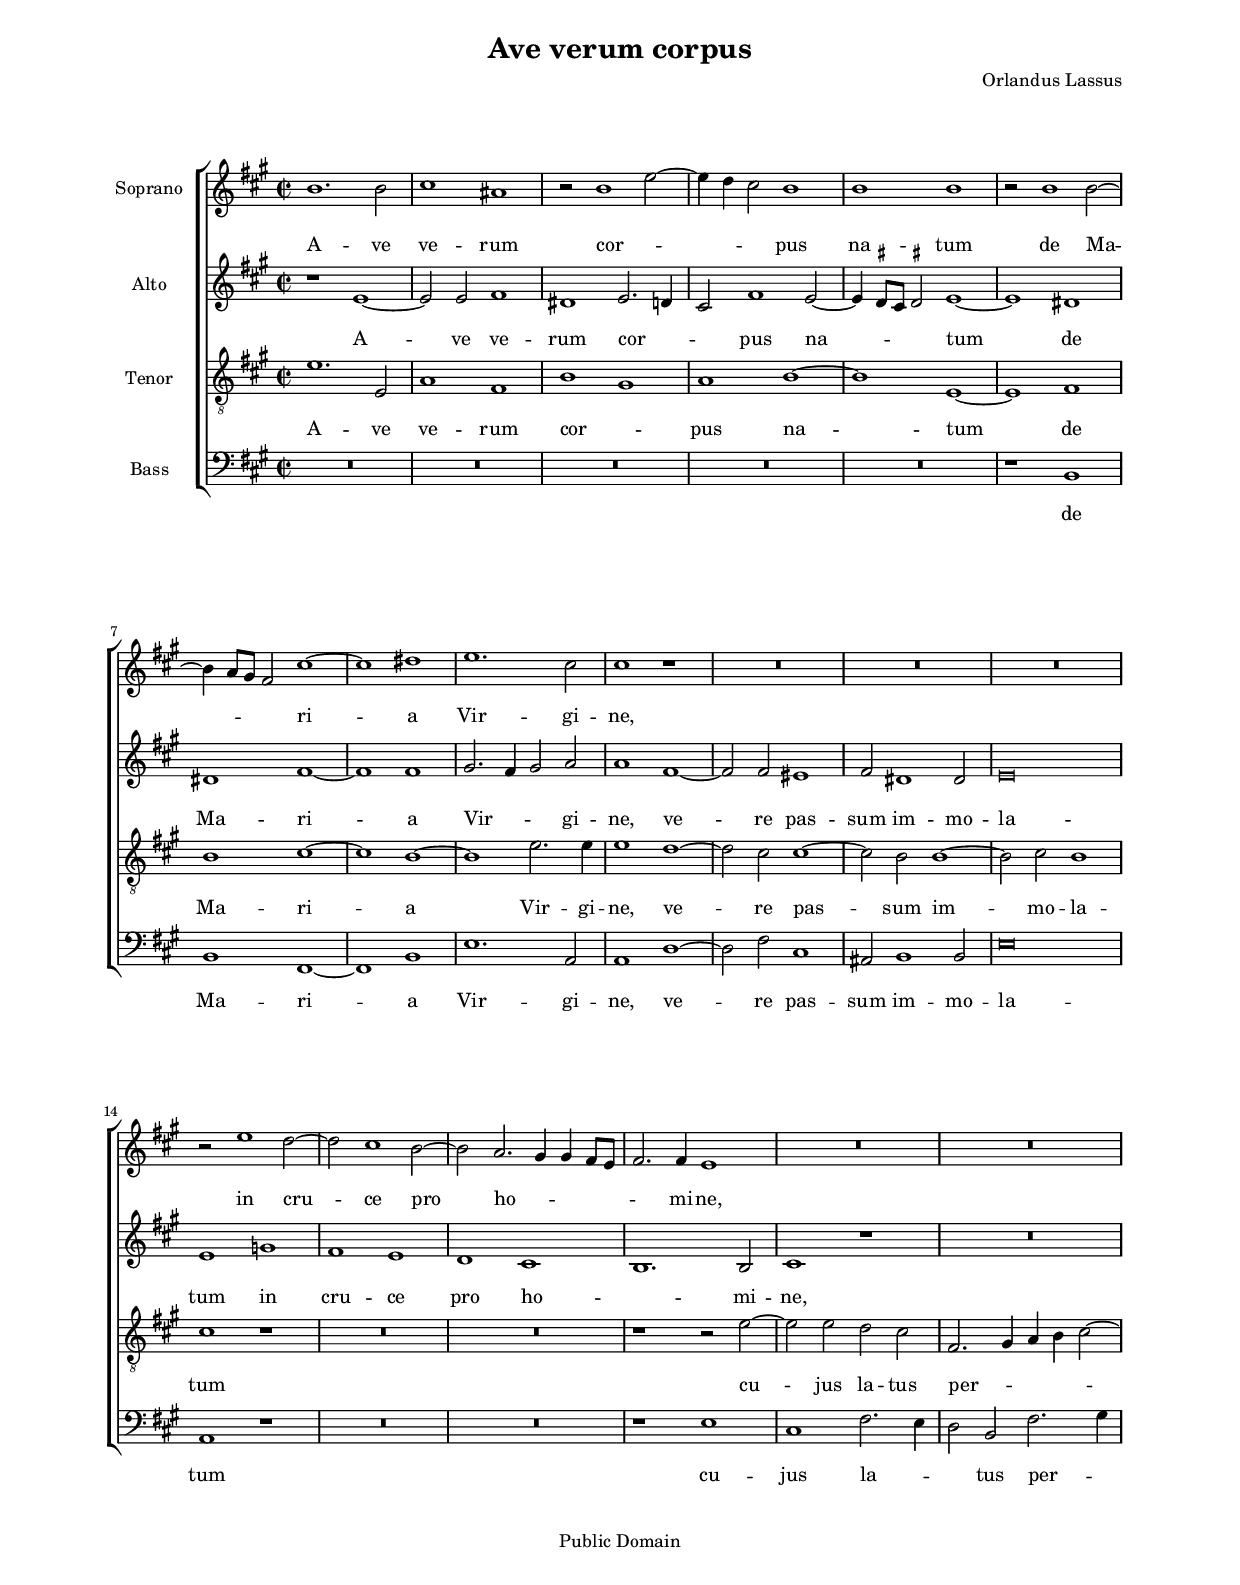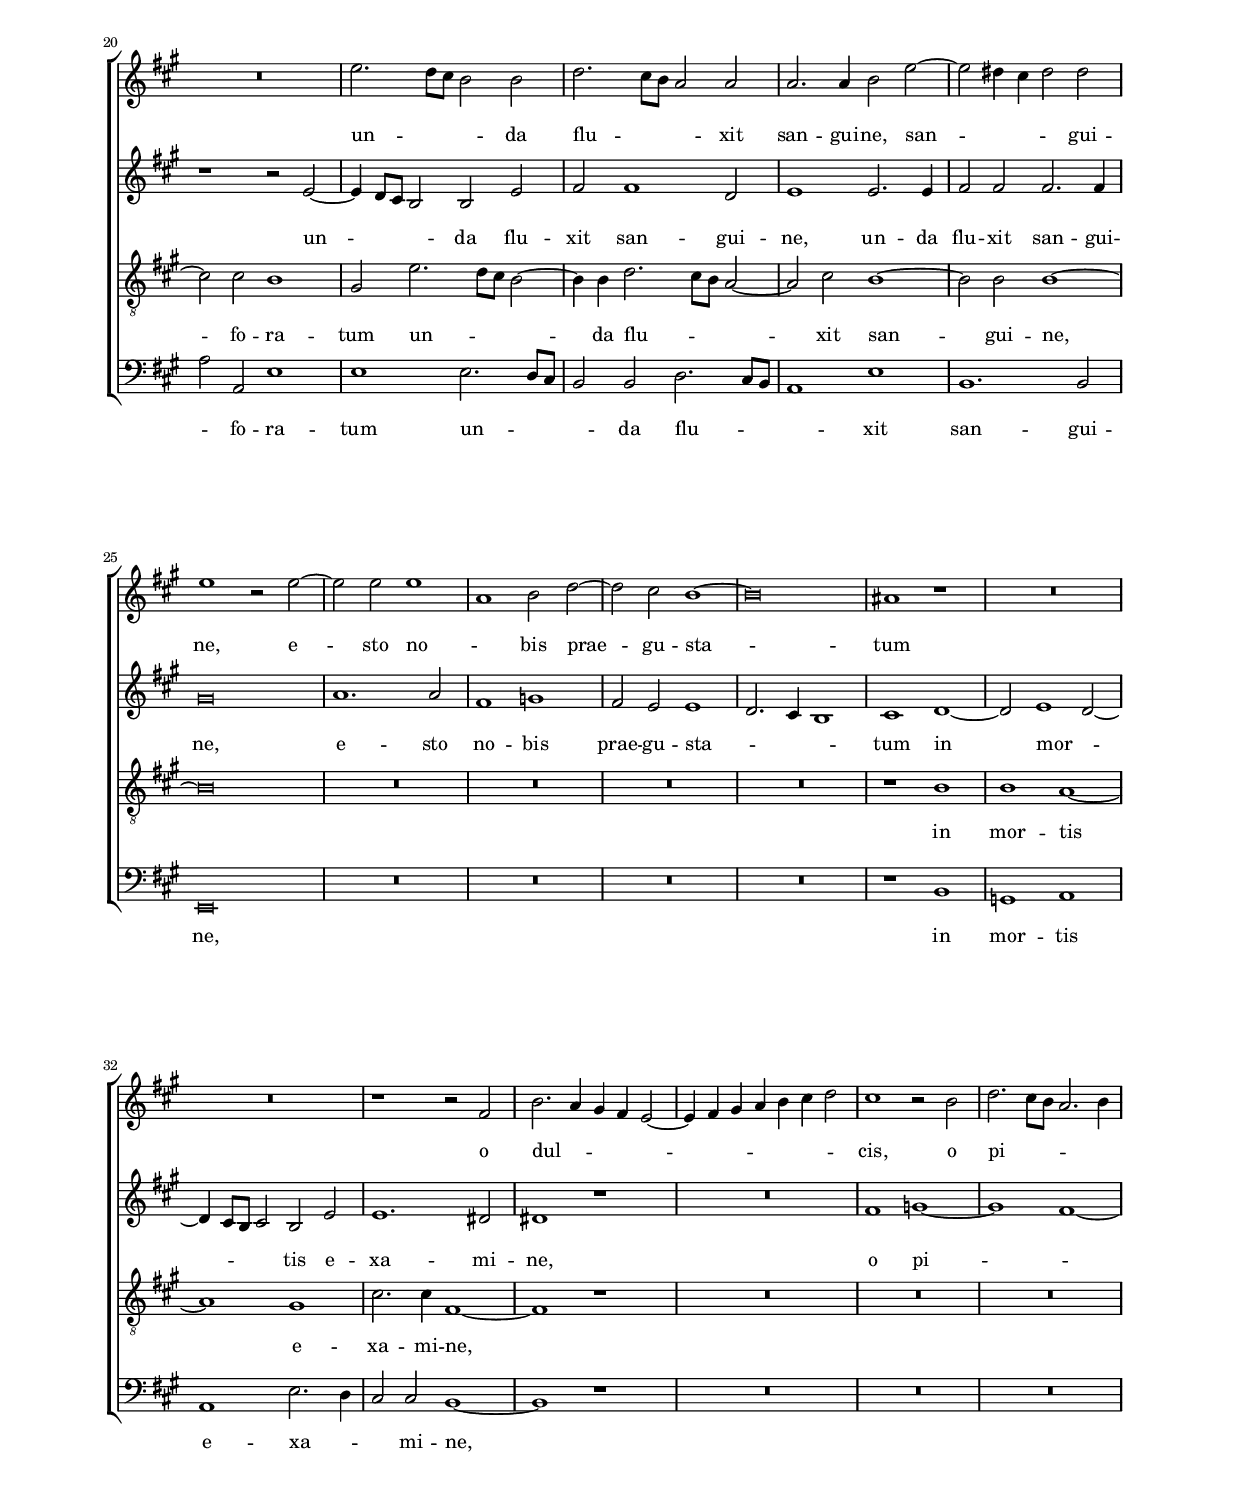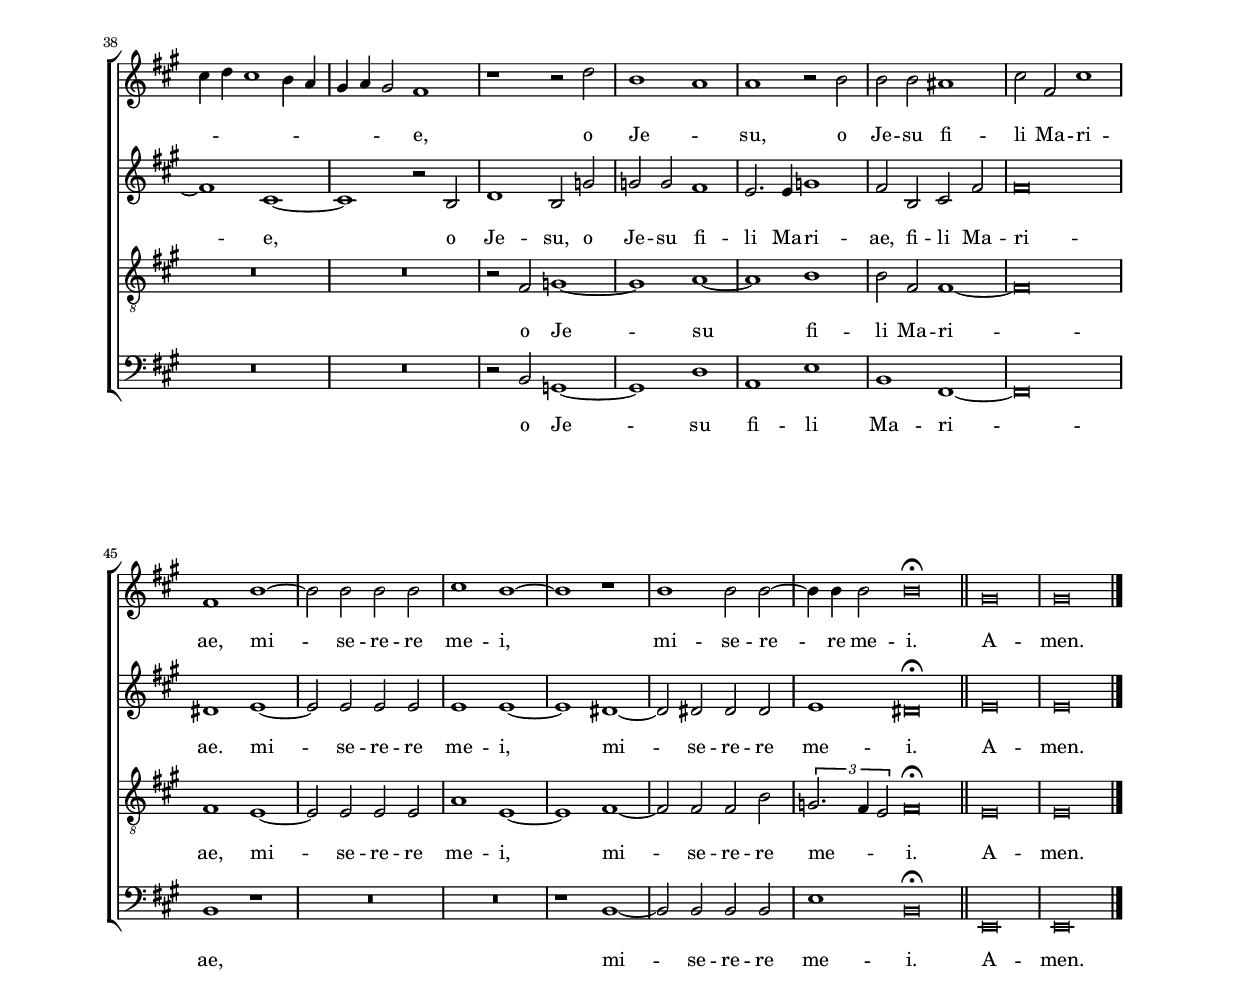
\version "2.18.2"
\include "deutsch.ly"

\header
{
  title="Ave verum corpus"
  composer="Orlandus Lassus"
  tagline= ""
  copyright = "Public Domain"
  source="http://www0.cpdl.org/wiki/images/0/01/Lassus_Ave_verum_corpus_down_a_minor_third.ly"
}

#(set-global-staff-size 15.5 )
#(ly:set-option 'point-and-click #f)

\paper {
  #(set-paper-size "a4")
  top-margin = 20\mm
  bottom-margin = 20\mm
  left-margin = 20\mm
  right-margin = 20\mm
  %indent = 20\mm
  print-page-number = ##f

  ragged-bottom = ##f
  ragged-last-bottom = ##t
  system-system-spacing = #'((basic-distance . 17) (minimum-distance . 14) (padding . 7) (strechability . 250))
}

global = {
  \key c \major
  \time 2/2 \set Score.measureLength = #(ly:make-moment 2/1)
  \skip 1*98 \set Score.measureLength = #(ly:make-moment 3/1)
  \skip 1*3 \set Score.measureLength = #(ly:make-moment 2/1)
  \bar "||"
  \skip 1*4 \bar "|."
}

ficta = { \once \set suggestAccidentals = ##t }

cantus =  \relative c'' {
  d1. d2
  e1 cis
  r2 d1 g2~
  g4 f e2 d1
%5
  d1 d |
  r2 d1 d2~
  d4 c8 h a2 e'1~
  e1 fis
  g1. e2
%10
  e1 r |
  R\breve
  R\breve
  R\breve
  r2 g1 f2~
%15
  f2 e1 d2~ |
  d2 c2. h4 h a8 g
  a2. a4 g1
  R\breve
  R\breve
%20
  R\breve |
  g'2. f8 e d2 d
  f2. e8 d c2 c
  c2. c4 d2 g~
  g2 fis4 e fis2 fis
%25
  g1 r2 g~ |
  g2 g g1
  c,1 d2 f~
  f2 e d1~
  d\breve
%30
  cis1 r |
  R\breve
  R\breve
  r1 r2 a
  d2. c4 h a g2~
%35
  g4 a h c d e f2 |
  e1 r2 d
  f2. e8 d c2. d4
  e4 f e1 d4 c
  h4 c h2 a1
%40
  r1 r2 f' |
  d1 c
  c1 r2 d
  d2 d cis1
  e2 a, e'1
%45
  a,1 d~ |
  d2 d d d
  e1 d~
  d1 r
  d1 d2 d~
%50
  d4 d d2 d\breve^\fermata |
  h\breve
  h\breve |
}

altus =  \relative c' {
  r1 g'~
  g2 g a1
  fis1 g2. f4
  e2 a1 g2~
%5
  g4 \ficta fis8 e \ficta fis!2 g1~ |
  g1 fis
  fis1 a~
  a1 a
  h2. a4 h2 c
%10
  c1 a~ |
  a2 a gis1
  a2 fis1 fis2
  g\breve
  g1 b
%15
  a1 g |
  f1 e
  d1. d2
  e1 r
  R\breve
%20
  r1 r2 g~ |
  g4 f8 e d2 d g
  a2 a1 f2
  g1 g2. g4
  a2 a a2. a4
%25
  h\breve |
  c1. c2
  a1 b
  a2 g g1
  f2. e4 d1
%30
  e1 f~ |
  f2 g1 f2~
  f4 e8 d e2 d g
  g1. fis2
  fis1 r
%35
  R\breve |
  a1 b~
        b1 a~
  a e~
  e1 r2 d
%40
        f1 d2 b'
  b2 b a1 |
  g2. g4 b1
  a2 d, e a
  a\breve
%45
        fis1 g~
  g2 g g g |
  g1 g~
  g1 fis~
  fis2 fis fis fis
%50
        g1 fis\breve^\fermata
  g\breve |
  g\breve |
}


tenor = \relative c' {
  g'1. g,2
  c1 a
  d1 h
  c1 d~
%5
  d1 g,~ |
  g1 a
  d1 e~
  e1 d~
  d1 g2. g4
%10
  g1 f~ |
  f2 e e1~
  e2 d d1~
  d2 e d1
  e1 r
%15
  R\breve |
  R\breve
  r1 r2 g~
  g2 g f e
  a,2. h4 c d e2~
%20
  e2 e d1 |
  h2 g'2. f8 e d2~
  d4 d f2. e8 d c2~
  c2 e d1~
  d2 d d1~
%25
  d\breve |
  R\breve
  R\breve
  R\breve
  R\breve
%30
  r1 d |
  d1 c~
  c1 h
  e2. e4 a,1~
  a1 r
%35
  R\breve |
  R\breve
  R\breve
  R\breve
  R\breve
%40
  r2 a b1~ |
  b1 c~
  c1 d
  d2 a a1~
  a\breve
%45
  a1 g~ |
  g2 g g g
  c1 g~
  g1 a~
  a2 a a d
%50
        \tuplet 3/2 { b2. a4 g2 } a\breve^\fermata |
  g\breve
  g\breve |
}

bassus = \relative c {
  R\breve
  R\breve
  R\breve
  R\breve
%5
  R\breve |
  r1 d
  d1 a~
  a1 d
  g1. c,2
%10
  c1 f~ |
  f2 a e1
  cis2 d1 d2
  g\breve
  c,1 r
%15
  R\breve |
  R\breve
  r1 g'
  e1 a2. g4
  f2 d a'2. h4
%20
  c2 c, g'1 |
  g1 g2. f8 e
  d2 d f2. e8 d
  c1 g'
  d1. d2
%25
  g,\breve |
  R\breve
  R\breve
  R\breve
  R\breve
%30
  r1 d' |
  b1 c
  c1 g'2. f4
  e2 e d1~
  d1 r
%35
  R\breve |
  R\breve
  R\breve
  R\breve
  R\breve
%40
  r2 d b1~ |
  b1 f'
  c1 g'
  d1 a~
  a\breve
%45
  d1 r |
  R\breve
  R\breve
  r1 d~
  d2 d d d
%50
  g1 d\breve^\fermata |
  g,\breve
  g\breve |
}


lyricsSoprano = \lyricmode {
  A -- ve ve -- rum cor -- _ _ _ pus na -- tum
  de Ma -- _ _ _ ri -- a Vir -- gi -- ne,
  in cru -- ce pro ho -- _ _ _ _ _ mi -- ne,
  un -- _ _ _ da flu -- _ _ _ xit san -- gui -- ne,
  san -- _ _ _ gui -- ne,
  e -- sto no -- _ bis prae -- gu -- sta -- tum
  o dul -- _ _ _ _ _ _ _ _ _ _ cis,
  o pi -- _ _ _ _ _ _ _ _ _ _ _ _ e,
  o Je -- _ su,
  o Je -- su fi -- li Ma -- ri -- ae,
  mi -- se -- re -- re me -- i,
  mi -- se -- re -- re me -- i.
  A -- men.
}

lyricsAlto = \lyricmode {
  A -- ve ve -- rum cor -- _ _ pus na -- _ _ _ tum
  de Ma -- ri -- a Vir -- _ _ gi -- ne,
  ve -- re pas -- sum im -- mo -- la -- tum
  in cru -- ce pro ho -- _ mi -- ne,
  un -- _ _ _ da flu -- xit san -- gui -- ne,
  un -- da flu -- xit san -- gui -- ne,
  e -- sto no -- bis prae -- gu -- sta -- _ _ _ tum
  in mor -- _ _ _ _ tis e -- xa -- mi -- ne,
  o pi -- _ e,
  o Je -- su,
  o Je -- su fi -- li Ma -- ri -- ae,
  fi -- li Ma -- ri -- ae.
  mi -- se -- re -- re me -- i,
  mi -- se -- re -- re me -- i.
  A -- men.
}


lyricsTenor = \lyricmode {
  A -- ve ve -- rum cor -- _ pus na -- tum
  de Ma -- ri -- a Vir -- gi -- ne,
  ve -- re pas -- sum im -- mo -- la -- tum
  cu -- jus la -- tus per -- _ _ _ _ fo -- ra -- tum
  un -- _ _ _ da flu -- _ _ _ xit san -- gui -- ne,
  in mor -- tis e -- xa -- mi -- ne,
  o Je -- su fi -- li Ma -- ri -- ae,
  mi -- se -- re -- re me -- i,
  mi -- se -- re -- re me -- _ _ i.
  A -- men.
}

lyricsBasso = \lyricmode {
  de Ma -- ri -- a Vir -- gi -- ne,
  ve -- re pas -- sum im -- mo -- la -- tum
  cu -- jus la -- _ _ tus per -- _ _ fo -- ra -- tum
  un -- _ _ _ da flu -- _ _ _ xit san -- gui -- ne,
  in mor -- tis e -- xa -- _ _ mi -- ne,
  o Je -- su fi -- li Ma -- ri -- ae,
  mi -- se -- re -- re me -- i.
  A -- men.
}


\score
{
  \transpose c a, {
    \new ChoirStaff <<
      \new Staff \with { instrumentName = #"Soprano" } << \global
      \new Voice="v1" {
        \clef violin
        \cantus }
      \new Lyrics \lyricsto "v1" {\lyricsSoprano }
      >>

      \new Staff \with { instrumentName = #"Alto" } << \global
      \new Voice="v2" {
                    \clef violin
        \altus}
      \new Lyrics \lyricsto "v2" {\lyricsAlto }
      >>

      \new Staff \with { instrumentName = #"Tenor" } << \global
      \new Voice="v3" {
        \clef "G_8"
        \tenor }
      \new Lyrics \lyricsto "v3" {\lyricsTenor }
      >>

      \new Staff \with { instrumentName = #"Bass" } << \global
      \new Voice="v4" {
        \clef bass
        \bassus }
      \new Lyrics \lyricsto "v4" {\lyricsBasso}
      >>
    >>
  } % transpose

  \layout {
    \context { \Lyrics \override VerticalAxisGroup.nonstaff-relatedstaff-spacing.padding = #2.5 }
    \context { \Staff \override TimeSignature.break-visibility = #end-of-line-invisible }
    \context { \Score \override BarNumber.padding = #2 }
    \context { \Voice \override NoteHead.style = #'baroque }
  }
}
